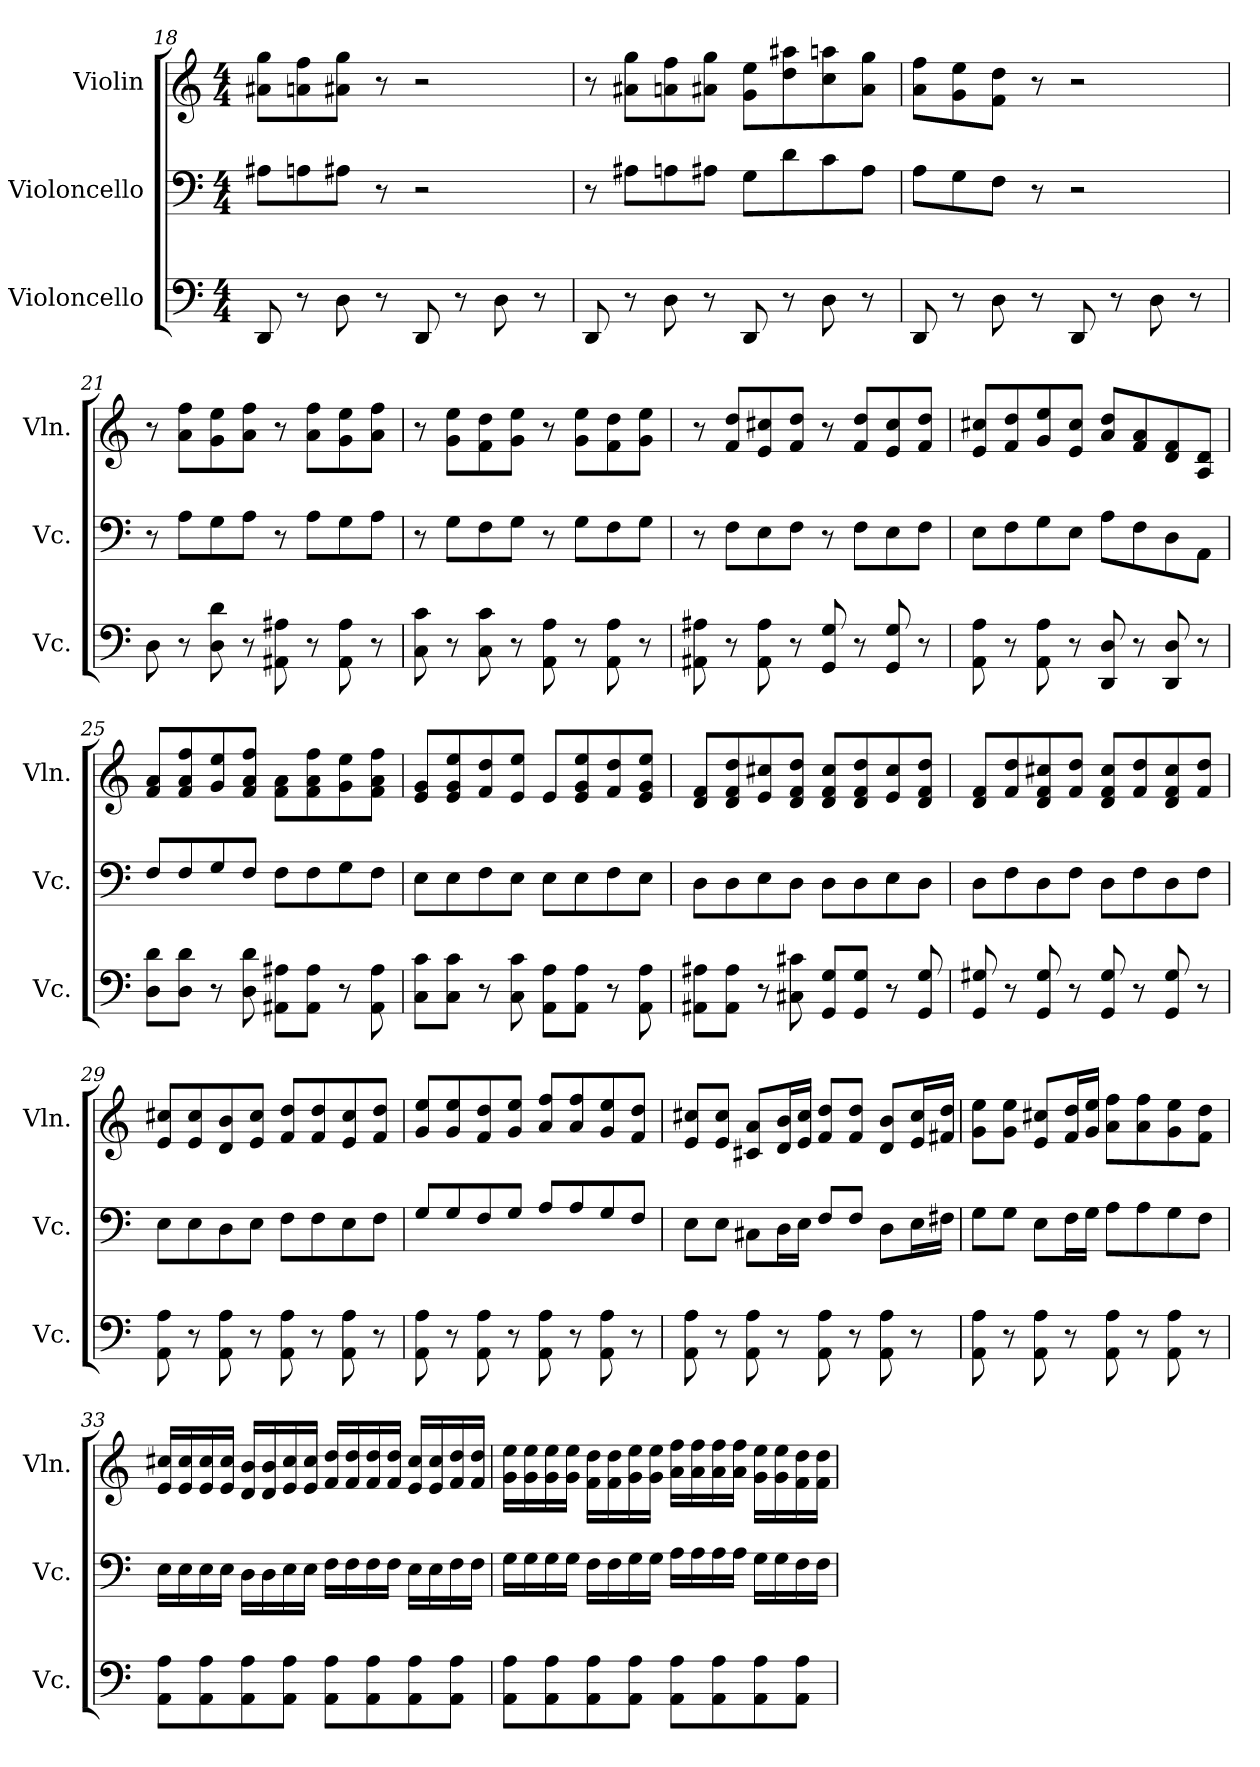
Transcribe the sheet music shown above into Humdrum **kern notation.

**kern	**kern	**kern
*part3	*part2	*part1
*staff3	*staff2	*staff1
*I"Violoncello	*I"Violoncello	*I"Violin
*I'Vc.	*I'Vc.	*I'Vln.
!!LO:LB:g=z
*clefF4	*clefF4	*clefG2
*k[]	*k[]	*k[]
*M4/4	*M4/4	*M4/4
=18	=18	=18
8DD/	8A#X\L	8a#X\ 8gg\L
8r	8An\	8an\ 8ff\
8D\	8A#X\J	8a#X\ 8gg\J
8r	8r	8r
8DD/	2r	2r
8r	.	.
8D\	.	.
8r	.	.
=19	=19	=19
8DD/	8r	8r
8r	8A#X\L	8a#X\ 8gg\L
8D\	8An\	8an\ 8ff\
8r	8A#X\J	8a#X\ 8gg\J
8DD/	8G\L	8g\ 8ee\L
8r	8d\	8dd\ 8aa#X\
8D\	8c\	8cc\ 8aan\
8r	8A#\J	8a#\ 8gg\J
=20	=20	=20
8DD/	8A\L	8a\ 8ff\L
8r	8G\	8g\ 8ee\
8D\	8F\J	8f\ 8dd\J
8r	8r	8r
8DD/	2r	2r
8r	.	.
8D\	.	.
8r	.	.
=21	=21	=21
8D\	8r	8r
8r	8A\L	8a\ 8ff\L
8D\ 8d\	8G\	8g\ 8ee\
8r	8A\J	8a\ 8ff\J
8AA#X\ 8A#X\	8r	8r
8r	8A\L	8a\ 8ff\L
8AA#\ 8A#\	8G\	8g\ 8ee\
8r	8A\J	8a\ 8ff\J
!!LO:LB:g=z
=22	=22	=22
8C\ 8c\	8r	8r
8r	8G\L	8g\ 8ee\L
8C\ 8c\	8F\	8f\ 8dd\
8r	8G\J	8g\ 8ee\J
8AA\ 8A\	8r	8r
8r	8G\L	8g\ 8ee\L
8AA\ 8A\	8F\	8f\ 8dd\
8r	8G\J	8g\ 8ee\J
=23	=23	=23
8AA#X\ 8A#X\	8r	8r
8r	8F\L	8f/ 8dd/L
8AA#\ 8A#\	8E\	8e/ 8cc#X/
8r	8F\J	8f/ 8dd/J
8GG/ 8G/	8r	8r
8r	8F\L	8f/ 8dd/L
8GG/ 8G/	8E\	8e/ 8cc#/
8r	8F\J	8f/ 8dd/J
=24	=24	=24
8AA\ 8A\	8E\L	8e/ 8cc#X/L
8r	8F\	8f/ 8dd/
8AA\ 8A\	8G\	8g/ 8ee/
8r	8E\J	8e/ 8cc#/J
8DD/ 8D/	8A\L	8a/ 8dd/L
8r	8F\	8f/ 8a/
8DD/ 8D/	8D\	8d/ 8f/
8r	8AA\J	8A/ 8d/J
=25	=25	=25
8D\ 8d\L	8F/L	8f/ 8a/L
8D\ 8d\J	8F/	8f/ 8a/ 8ff/
8r	8G/	8g/ 8ee/
8D\ 8d\	8F/J	8f/ 8a/ 8ff/J
8AA#X\ 8A#X\L	8F\L	8f\ 8a\L
8AA#\ 8A#\J	8F\	8f\ 8a\ 8ff\
8r	8G\	8g\ 8ee\
8AA#\ 8A#\	8F\J	8f\ 8a\ 8ff\J
!!LO:LB:g=z
=26	=26	=26
8C\ 8c\L	8E\L	8e/ 8g/L
8C\ 8c\J	8E\	8e/ 8g/ 8ee/
8r	8F\	8f/ 8dd/
8C\ 8c\	8E\J	8e/ 8ee/J
8AA\ 8A\L	8E\L	8e/L
8AA\ 8A\J	8E\	8e/ 8g/ 8ee/
8r	8F\	8f/ 8dd/
8AA\ 8A\	8E\J	8e/ 8g/ 8ee/J
=27	=27	=27
8AA#X\ 8A#X\L	8D\L	8d/ 8f/L
8AA#\ 8A#\J	8D\	8d/ 8f/ 8dd/
8r	8E\	8e/ 8cc#X/
8C#X\ 8c#X\	8D\J	8d/ 8f/ 8dd/J
8GG/ 8G/L	8D\L	8d/ 8f/ 8cc#/L
8GG/ 8G/J	8D\	8d/ 8f/ 8dd/
8r	8E\	8e/ 8cc#/
8GG/ 8G/	8D\J	8d/ 8f/ 8dd/J
=28	=28	=28
8GG/ 8G#X/	8D\L	8d/ 8f/L
8r	8F\	8f/ 8dd/
8GG/ 8G#/	8D\	8d/ 8f/ 8cc#X/
8r	8F\J	8f/ 8dd/J
8GG/ 8G#/	8D\L	8d/ 8f/ 8cc#/L
8r	8F\	8f/ 8dd/
8GG/ 8G#/	8D\	8d/ 8f/ 8cc#/
8r	8F\J	8f/ 8dd/J
=29	=29	=29
8AA\ 8A\	8E\L	8e/ 8cc#X/L
8r	8E\	8e/ 8cc#/
8AA\ 8A\	8D\	8d/ 8b/
8r	8E\J	8e/ 8cc#/J
8AA\ 8A\	8F\L	8f/ 8dd/L
8r	8F\	8f/ 8dd/
8AA\ 8A\	8E\	8e/ 8cc#/
8r	8F\J	8f/ 8dd/J
!!LO:PB:g=z
=30	=30	=30
8AA\ 8A\	8G/L	8g/ 8ee/L
8r	8G/	8g/ 8ee/
8AA\ 8A\	8F/	8f/ 8dd/
8r	8G/J	8g/ 8ee/J
8AA\ 8A\	8A/L	8a/ 8ff/L
8r	8A/	8a/ 8ff/
8AA\ 8A\	8G/	8g/ 8ee/
8r	8F/J	8f/ 8dd/J
=31	=31	=31
8AA\ 8A\	8E\L	8e/ 8cc#X/L
8r	8E\J	8e/ 8cc#/J
8AA\ 8A\	8C#X\L	8c#X/ 8a/L
8r	16D\L	16d/ 16b/L
.	16E\JJ	16e/ 16cc#/JJ
8AA\ 8A\	8F/L	8f/ 8dd/L
8r	8F/J	8f/ 8dd/J
8AA\ 8A\	8D\L	8d/ 8b/L
8r	16E\L	16e/ 16cc#/L
.	16F#X\JJ	16f#X/ 16dd/JJ
=32	=32	=32
8AA\ 8A\	8G\L	8g\ 8ee\L
8r	8G\J	8g\ 8ee\J
8AA\ 8A\	8E\L	8e/ 8cc#X/L
8r	16F\L	16f/ 16dd/L
.	16G\JJ	16g/ 16ee/JJ
8AA\ 8A\	8A\L	8a\ 8ff\L
8r	8A\	8a\ 8ff\
8AA\ 8A\	8G\	8g\ 8ee\
8r	8F\J	8f\ 8dd\J
!!LO:LB:g=z
=33	=33	=33
8AA\ 8A\L	16E\LL	16e/ 16cc#X/LL
.	16E\	16e/ 16cc#/
8AA\ 8A\	16E\	16e/ 16cc#/
.	16E\JJ	16e/ 16cc#/JJ
8AA\ 8A\	16D\LL	16d/ 16b/LL
.	16D\	16d/ 16b/
8AA\ 8A\J	16E\	16e/ 16cc#/
.	16E\JJ	16e/ 16cc#/JJ
8AA\ 8A\L	16F\LL	16f/ 16dd/LL
.	16F\	16f/ 16dd/
8AA\ 8A\	16F\	16f/ 16dd/
.	16F\JJ	16f/ 16dd/JJ
8AA\ 8A\	16E\LL	16e/ 16cc#/LL
.	16E\	16e/ 16cc#/
8AA\ 8A\J	16F\	16f/ 16dd/
.	16F\JJ	16f/ 16dd/JJ
=34	=34	=34
8AA\ 8A\L	16G\LL	16g\ 16ee\LL
.	16G\	16g\ 16ee\
8AA\ 8A\	16G\	16g\ 16ee\
.	16G\JJ	16g\ 16ee\JJ
8AA\ 8A\	16F\LL	16f\ 16dd\LL
.	16F\	16f\ 16dd\
8AA\ 8A\J	16G\	16g\ 16ee\
.	16G\JJ	16g\ 16ee\JJ
8AA\ 8A\L	16A\LL	16a\ 16ff\LL
.	16A\	16a\ 16ff\
8AA\ 8A\	16A\	16a\ 16ff\
.	16A\JJ	16a\ 16ff\JJ
8AA\ 8A\	16G\LL	16g\ 16ee\LL
.	16G\	16g\ 16ee\
8AA\ 8A\J	16F\	16f\ 16dd\
.	16F\JJ	16f\ 16dd\JJ
=	=	=
*-	*-	*-
